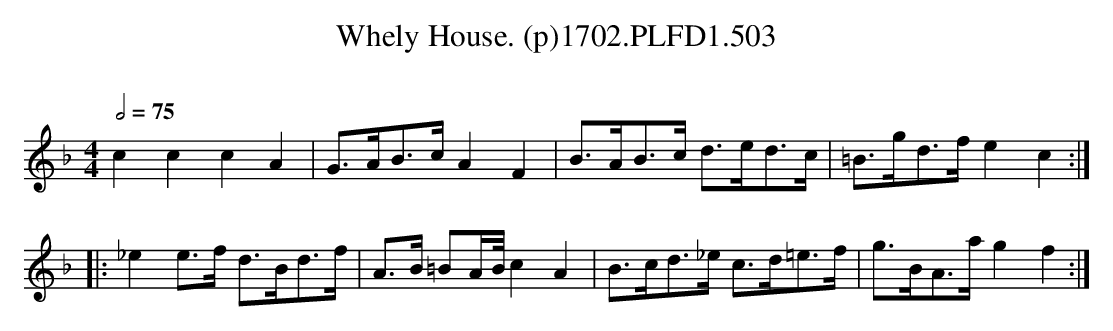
X:1
T:Whely House. (p)1702.PLFD1.503
M:4/4
L:1/8
Q:1/2=75
O:
K:F
c2c2c2A2|G>AB>cA2F2|B>AB>c d>ed>c|=B>gd>fe2c2:|
|:_e2e>f d>Bd>f|A>B =BA/2B/4c2A2|B>cd>_e c>d=e>f|g>BA>ag2f2:|
